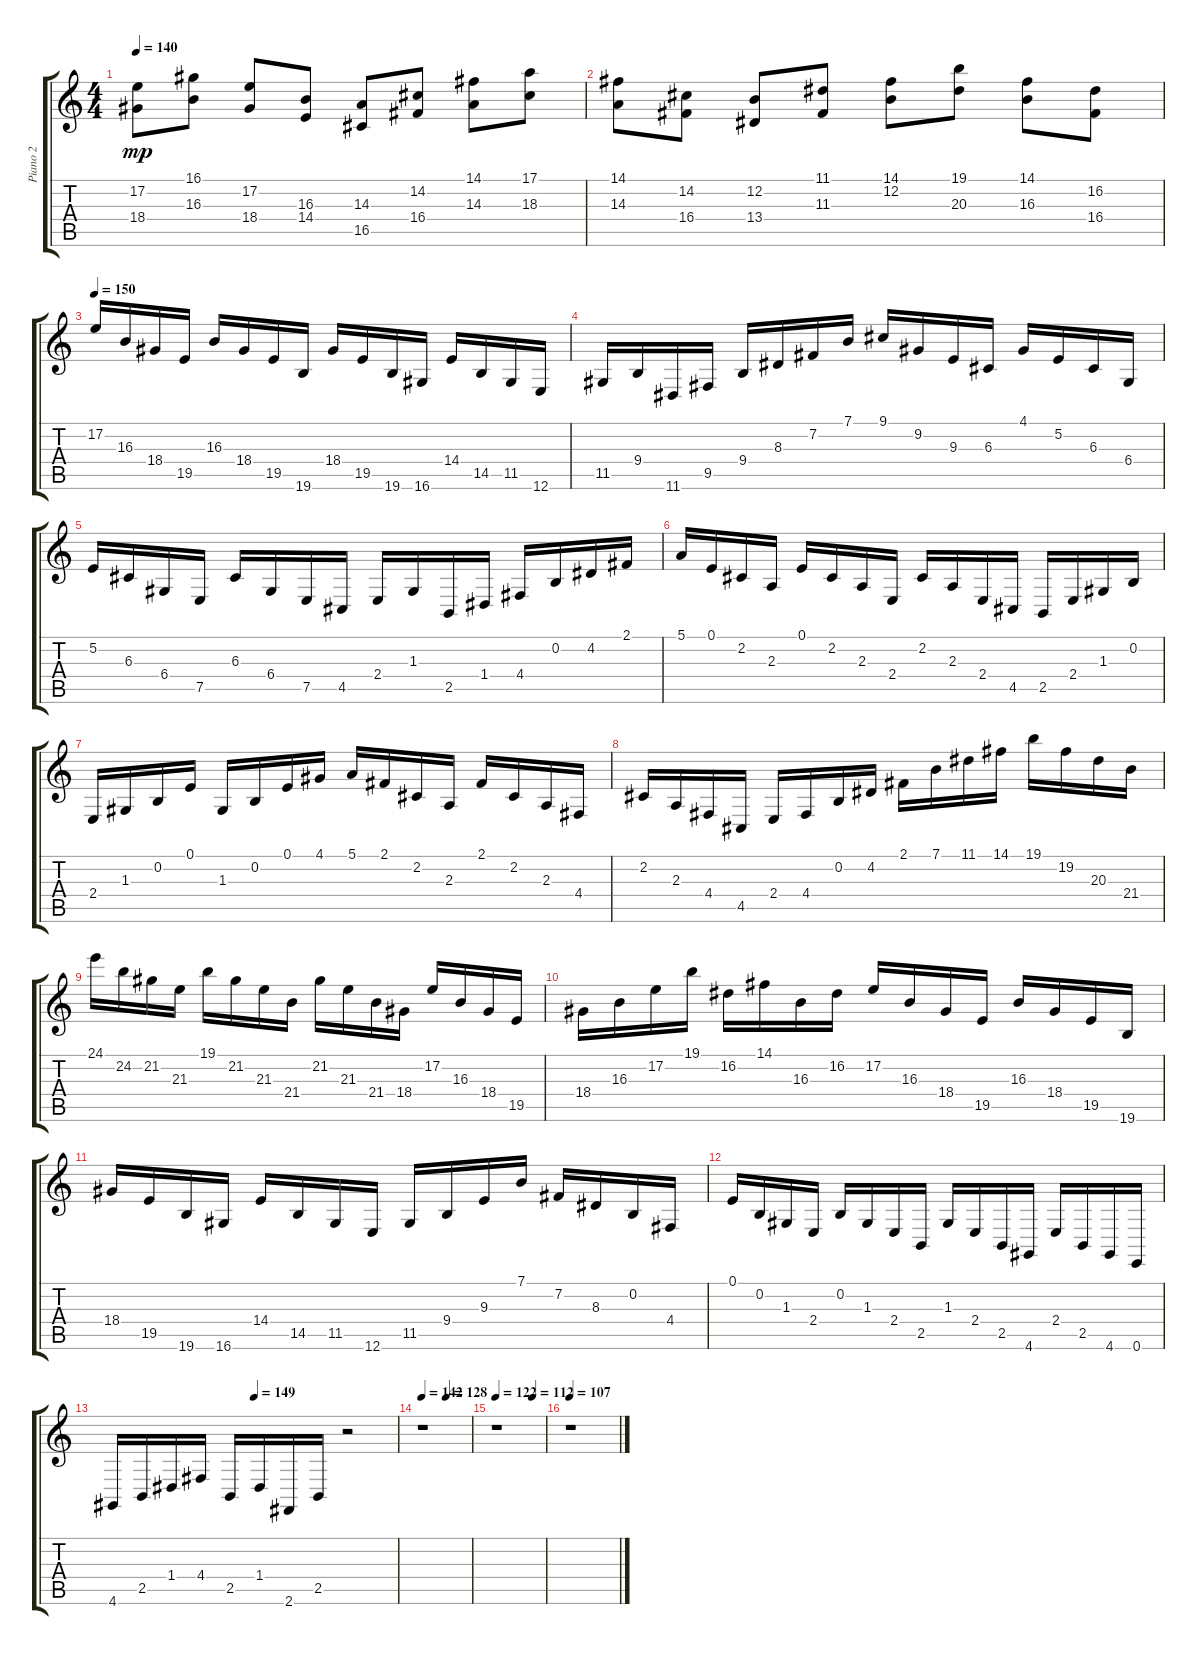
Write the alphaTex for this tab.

\track ("Piano 2" "Piano 2") {instrument acousticgrandpiano}
\staff {score tabs}
\tuning (E4 B3 G3 D3 A2 E2) {hide}
\ts (4 4)
\tempo 140
\clef g2
\ks c
(17.2 18.4).8{dy mp} (16.1 16.3).8 (17.2 18.4).8 (16.3 14.4).8 (14.3 16.5).8 (14.2 16.4).8 (14.1 14.3).8 (17.1 18.3).8 |
(14.1 14.3).8 (14.2 16.4).8 (12.2 13.4).8 (11.1 11.3).8 (14.1 12.2).8 (19.1 20.3).8 (14.1 16.3).8 (16.2 16.4).8 |
\tempo 150
17.2.16 16.3.16 18.4.16 19.5.16 16.3.16 18.4.16 19.5.16 19.6.16 18.4.16 19.5.16 19.6.16 16.6.16 14.4.16 14.5.16 11.5.16 12.6.16 |
11.5.16 9.4.16 11.6.16 9.5.16 9.4.16 8.3.16 7.2.16 7.1.16 9.1.16 9.2.16 9.3.16 6.3.16 4.1.16 5.2.16 6.3.16 6.4.16 |
5.2.16 6.3.16 6.4.16 7.5.16 6.3.16 6.4.16 7.5.16 4.5.16 2.4.16 1.3.16 2.5.16 1.4.16 4.4.16 0.2.16 4.2.16 2.1.16 |
5.1.16 0.1.16 2.2.16 2.3.16 0.1.16 2.2.16 2.3.16 2.4.16 2.2.16 2.3.16 2.4.16 4.5.16 2.5.16 2.4.16 1.3.16 0.2.16 |
2.4.16 1.3.16 0.2.16 0.1.16 1.3.16 0.2.16 0.1.16 4.1.16 5.1.16 2.1.16 2.2.16 2.3.16 2.1.16 2.2.16 2.3.16 4.4.16 |
2.2.16 2.3.16 4.4.16 4.5.16 2.4.16 4.4.16 0.2.16 4.2.16 2.1.16 7.1.16 11.1.16 14.1.16 19.1.16 19.2.16 20.3.16 21.4.16 |
24.1.16 24.2.16 21.2.16 21.3.16 19.1.16 21.2.16 21.3.16 21.4.16 21.2.16 21.3.16 21.4.16 18.4.16 17.2.16 16.3.16 18.4.16 19.5.16 |
18.4.16 16.3.16 17.2.16 19.1.16 16.2.16 14.1.16 16.3.16 16.2.16 17.2.16 16.3.16 18.4.16 19.5.16 16.3.16 18.4.16 19.5.16 19.6.16 |
18.4.16 19.5.16 19.6.16 16.6.16 14.4.16 14.5.16 11.5.16 12.6.16 11.5.16 9.4.16 9.3.16 7.1.16 7.2.16 8.3.16 0.2.16 4.4.16 |
0.1.16 0.2.16 1.3.16 2.4.16 0.2.16 1.3.16 2.4.16 2.5.16 1.3.16 2.4.16 2.5.16 4.6.16 2.4.16 2.5.16 4.6.16 0.6.16 |
\tempo (149 0.5)
4.6.16 2.5.16 1.4.16 4.4.16 2.5.16 1.4.16 2.6.16 2.5.16 r.2 |
\tempo 142
\tempo (128 0.5)
r.1 |
\tempo 122
\tempo (112 0.75)
r.1 |
\tempo 107
r.1
